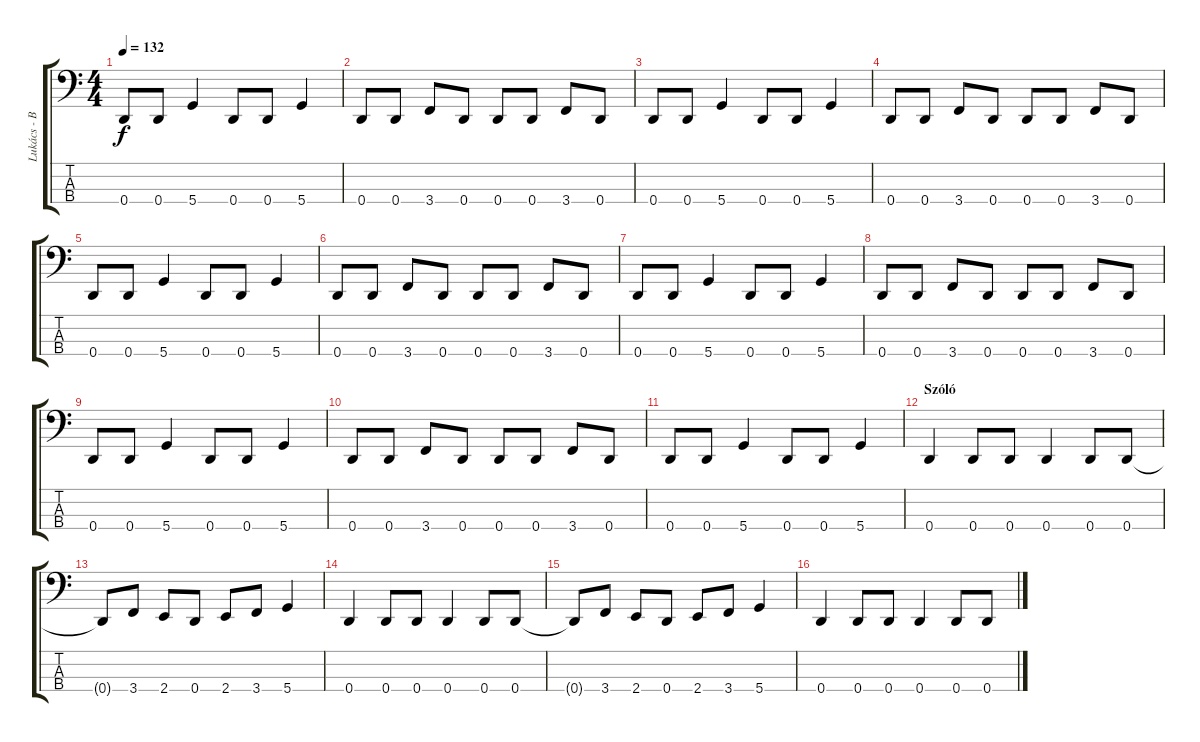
\track ("Lukács - Bass" "Lukács - B") {instrument electricbasspick}
\staff {score tabs}
\tuning (G2 D2 A1 D1) {hide}
\ts (4 4)
\tempo 132
\clef f4
\ks c
0.4.8{dy f} 0.4.8 5.4.4 0.4.8 0.4.8 5.4.4 |
0.4.8 0.4.8 3.4.8 0.4.8 0.4.8 0.4.8 3.4.8 0.4.8 |
0.4.8 0.4.8 5.4.4 0.4.8 0.4.8 5.4.4 |
0.4.8 0.4.8 3.4.8 0.4.8 0.4.8 0.4.8 3.4.8 0.4.8 |
0.4.8 0.4.8 5.4.4 0.4.8 0.4.8 5.4.4 |
0.4.8 0.4.8 3.4.8 0.4.8 0.4.8 0.4.8 3.4.8 0.4.8 |
0.4.8 0.4.8 5.4.4 0.4.8 0.4.8 5.4.4 |
0.4.8 0.4.8 3.4.8 0.4.8 0.4.8 0.4.8 3.4.8 0.4.8 |
0.4.8 0.4.8 5.4.4 0.4.8 0.4.8 5.4.4 |
0.4.8 0.4.8 3.4.8 0.4.8 0.4.8 0.4.8 3.4.8 0.4.8 |
0.4.8 0.4.8 5.4.4 0.4.8 0.4.8 5.4.4 |
\section ("" "Szóló")
0.4.4 0.4.8 0.4.8 0.4.4 0.4.8 0.4.8 |
0.4{t}.8 3.4.8 2.4.8 0.4.8 2.4.8 3.4.8 5.4.4 |
0.4.4 0.4.8 0.4.8 0.4.4 0.4.8 0.4.8 |
0.4{t}.8 3.4.8 2.4.8 0.4.8 2.4.8 3.4.8 5.4.4 |
0.4.4 0.4.8 0.4.8 0.4.4 0.4.8 0.4.8
